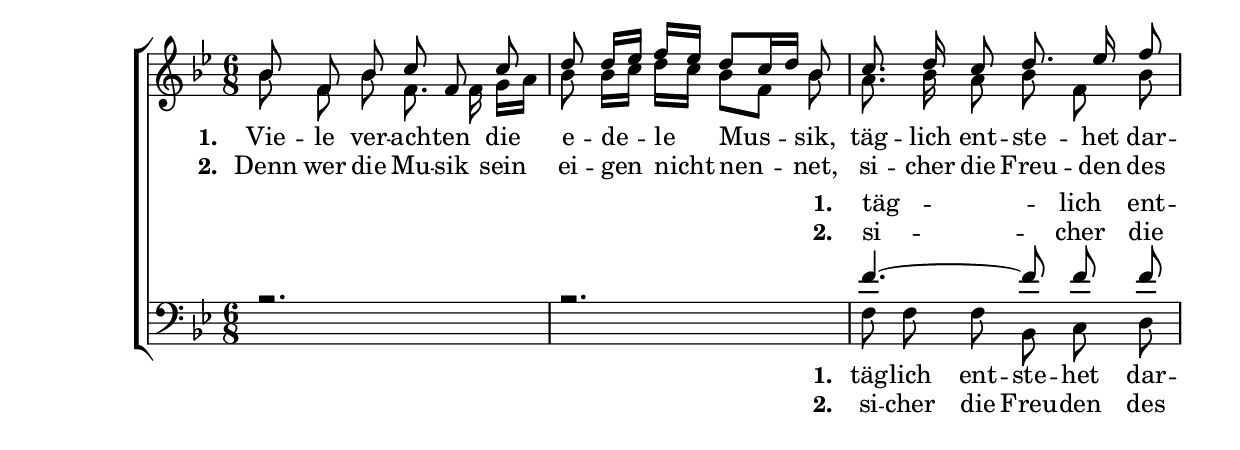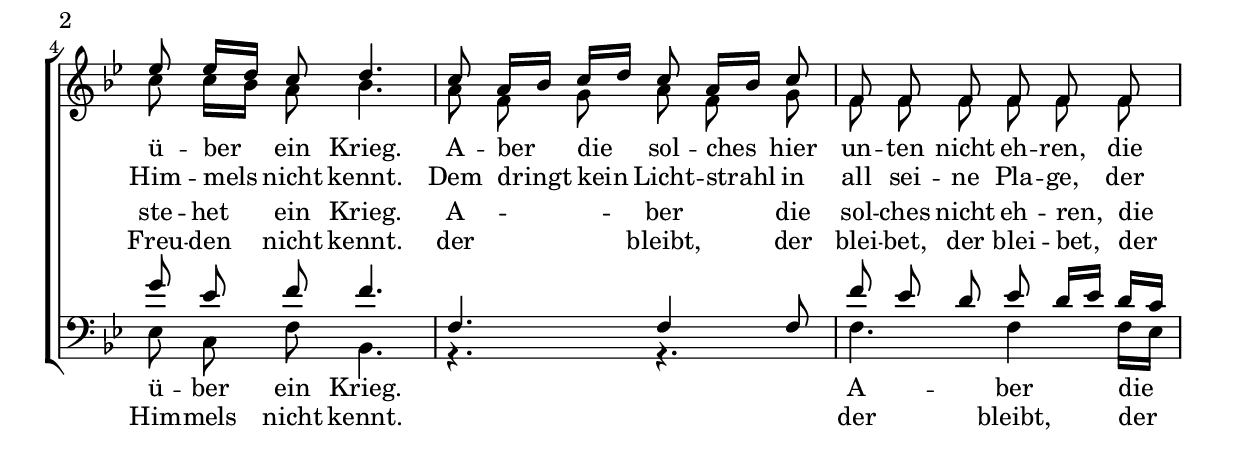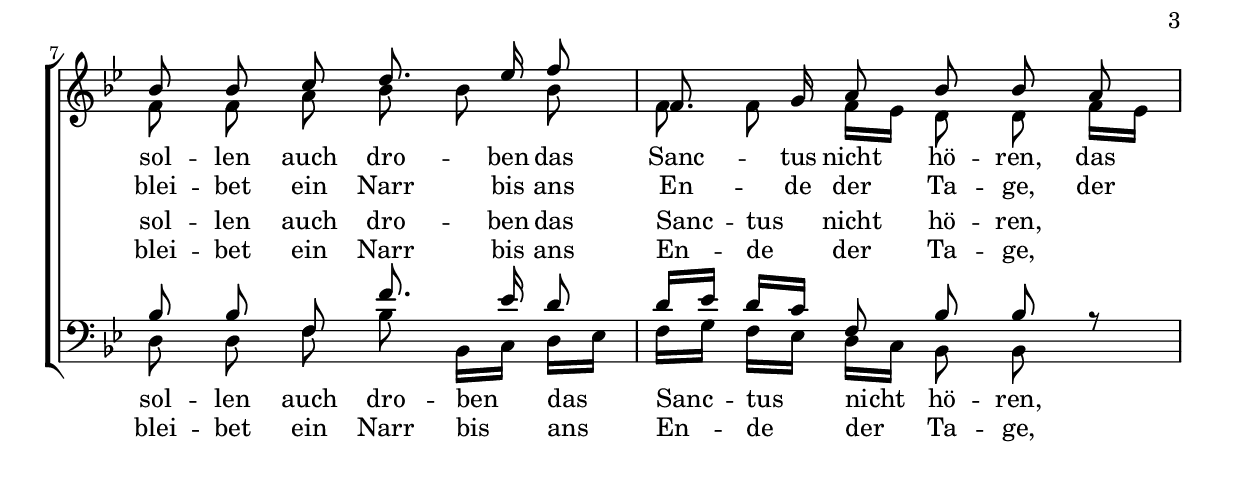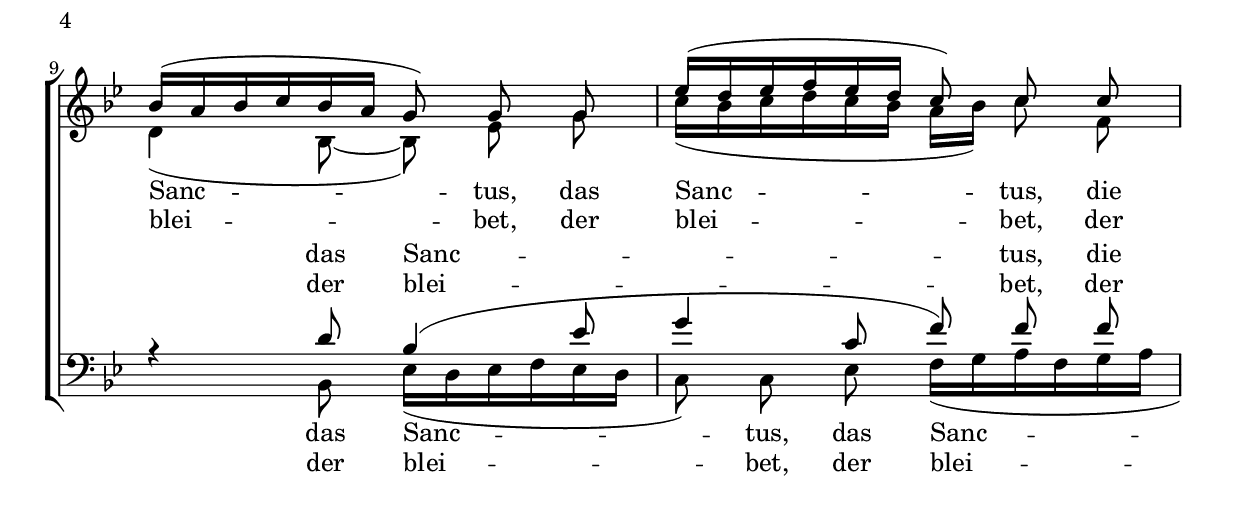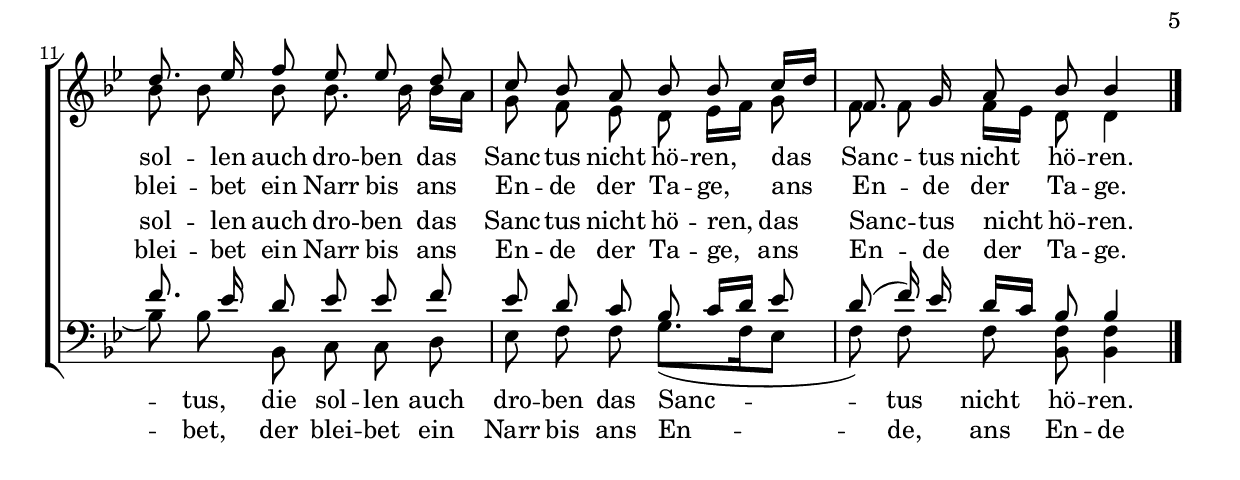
\include "deutsch.ly"

#(set! paper-alist (cons '("kindle" . (cons (* 210 mm) (* 100 mm))) paper-alist))
#(set-default-paper-size "kindle")

\new ChoirStaff <<
\new Staff <<
 \new Voice = "Sopran" { \voiceOne \relative c'' {\autoBeamOff \time 6/8 \key b \major
  b8 f b c f, c' | d d16[ es] f[ es] d8[ c16 d] b8 | c8. d16 c8 d8. es16 f8 | es es16[ d] c8 d4.|
  c8 a16[ b] c[ d] c8 a16[ b] c8 | f, f f f f f | b b c d8. es16 f8 | f,8. g16 a8 b b a | b16[( a b c b a] g8) g g |
  es'16[( d es f es d] c8) c c | d8. es16 f8 es es d | c b a b b c16[ d] | f,8. g16 a8 b b4 | }}
 \addlyrics { \set stanza = #"1. " Vie -- le ver -- ach -- ten die e -- de -- le Mus -- sik, täg -- lich ent -- ste -- het dar -- ü -- ber ein Krieg.
  A -- ber die sol -- ches hier un -- ten nicht eh -- ren, die sol -- len auch dro -- ben das Sanc -- tus nicht hö -- ren, das Sanc -- tus,
  das Sanc -- tus, die sol -- len auch dro -- ben das Sanc -- tus nicht hö -- ren, das Sanc -- tus nicht hö -- ren. }
 \addlyrics { \set stanza = #"2. " Denn wer die Mu -- sik sein ei -- gen nicht nen -- net, si -- cher die Freu -- den des Him -- mels nicht kennt.
  Dem dringt kein Licht -- strahl in all sei -- ne Pla -- ge, der blei -- bet ein Narr bis ans En -- de der Ta -- ge, der blei -- bet,
  der blei -- bet, der blei -- bet ein Narr bis ans En -- de der Ta -- ge, ans En -- de der Ta -- ge. }
 \new Voice = "Alt" { \voiceTwo \relative c'' {\autoBeamOff \time 6/8 \key b \major
  b8 f b f8. f16 g[ a] | b8 b16[ c] d[ c] b8[ f] b | a8. b16 a8 b f b | c c16[ b] a8 b4. | a8 f g a8 f g |
  f f f f f f | f f a b b b | f f f16[ es] d8 d f16[ es] | d4( b8~ b) es g | c16[( b c d c b] a[ b]) c8 f, | b b b b8. b16 b[ a] |
  g8 f es d es16[ f] g8 | f f f16[ es] d8 d4 \bar "|." }}
>>
\new Staff ="Männer" << 
 \new Voice = "Tenor" { \voiceThree \relative f' {\autoBeamOff \clef bass \time 6/8 \key b \major
  r2. | r | f4.~ f8 f f | g es f f4. | f, f4 f8 | f' es d es d16[ es] d[ c] | b8 b f f'8. es16 d8 | d16[ es] d[ c] f,8 b b r |
  r4 d8 b4( es8 | g4 c,8 f) f f | f8. es16 d8 es es f es d c b c16[ d] es8 | d( f16) es d[ c] b8 b4 | }}
 \new Lyrics \with { alignAboveContext = "Männer" } {
 \lyricsto "Tenor" { \set stanza = #"1. " täg -- lich ent -- ste -- het ein Krieg. A -- ber die sol -- ches nicht eh -- ren,
  die sol -- len auch dro -- ben das Sanc -- tus nicht hö -- ren, das Sanc -- tus,
  die sol -- len auch dro -- ben das Sanc -- tus nicht hö -- ren, das Sanc -- tus nicht hö -- ren. }}
 \new Lyrics \with { alignAboveContext = "Männer" } {
 \lyricsto "Tenor" { \set stanza = #"2. " si -- cher die Freu -- den nicht kennt. der bleibt, der blei -- bet, der blei -- bet,
  der blei -- bet ein Narr bis ans En -- de der Ta -- ge, der blei -- bet,
  der blei -- bet ein Narr bis ans En -- de der Ta -- ge, ans En -- de der Ta -- ge. }}
 \new Voice = "Bass" { \voiceFour \relative f {\autoBeamOff \clef bass \time 6/8 \key b \major
  s2. | s | f8 f f b, c d | es c f b,4. | r r f' f4 f16[ es] | d8 d f b b,16[ c] d[ es] | f[ g] f[ es] d[ c] b8 b s |
  s4 b8 es16[( d es f es d] | c8) c es f16[( g a f g a] | b8) b b, c c d | es f f g8.[( f16 es8] | f) f f <f b,> <f b,>4 | }}
 \addlyrics { \set stanza = #"1. " täg -- lich ent -- ste -- het dar -- ü -- ber ein Krieg.
  A -- ber die sol -- len auch dro -- ben das Sanc -- tus nicht hö -- ren, das Sanc -- tus, das Sanc -- tus,
  die sol -- len auch dro -- ben das Sanc -- tus nicht hö -- ren. }
 \addlyrics { \set stanza = #"2. " si -- cher die Freu -- den des Him -- mels nicht kennt. der bleibt, der blei -- bet
  ein Narr bis ans En -- de der Ta -- ge, der blei -- bet, der blei -- bet,
  der blei -- bet ein Narr bis ans En -- de, ans En -- de der Ta -- ge. }
>>
>>